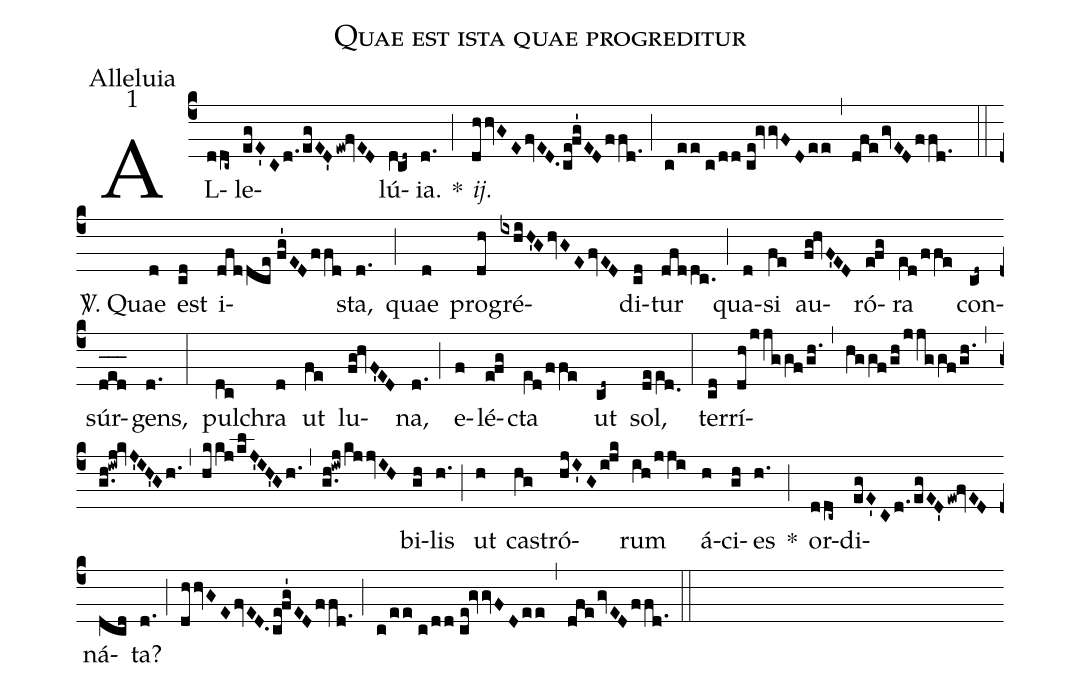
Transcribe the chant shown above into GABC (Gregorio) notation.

name:Quae est ista quae progreditur;
office-part:Alleluia;
mode:1;
%%
(c4) AL(ddc~)le(egE'Cd./egED'ew!fvED)lú(dV!cd~){ia}.(d.) *(;) <i>ij.</i>(dhhvGEfvED.ce!fg'EDffd.) (;) (c/!ee//c/!dd//ce!gvvFDee) (,) (dfegvEDffd.) (::) <sp>V/</sp>. Quae(d) est(cd) i(dfddce//fg'EDffd)sta,(d.) (;) quae(d) pro(dh)gré(ixhiH'GhvGEfvED)di(cd)tur(dfddc.) (;) qua(d)si(fe) au(fg!hvF'ED)ró(efg)ra(e[ll:1]d/ffe) con(cd~)súr(d_[oh:h]e_[oh:h]d_[oh:h])gens,(d.) (:) pul(dc)chra(d) ut(fe) lu(fg!hvF'ED)na,(d.) (;) e(f)lé(efg)cta(e[ll:1]d/ffe) ut(cd~) sol,(dee[ll:1]d.0) (:) ter(cd)rí(dh/jjggf/gh.)(,)(hg/!gf/gh/jjggf/gh.)(,)(g.h!iwj!kvJ'IH'Gh.)(,)(hkkj/klJ'IH'Gh.)(,)(g.h!iwj/kjjvIH)bi(gh)lis(h.) (;) ut(h) ca(hg)stró(hjI'Gi!jk)rum(ih/jji) á(h)ci(gh)es(h.) *(;) or(ddc~)di(egE'Cd./egED'ew!fvED)ná(dcd)ta?(d.) (;) (dhhvGEfvED.ce!fg'EDffd.) (;) (c/!ee//c/!dd//ce!gvvFDee) (,) (dfegvEDffd.) (::)
